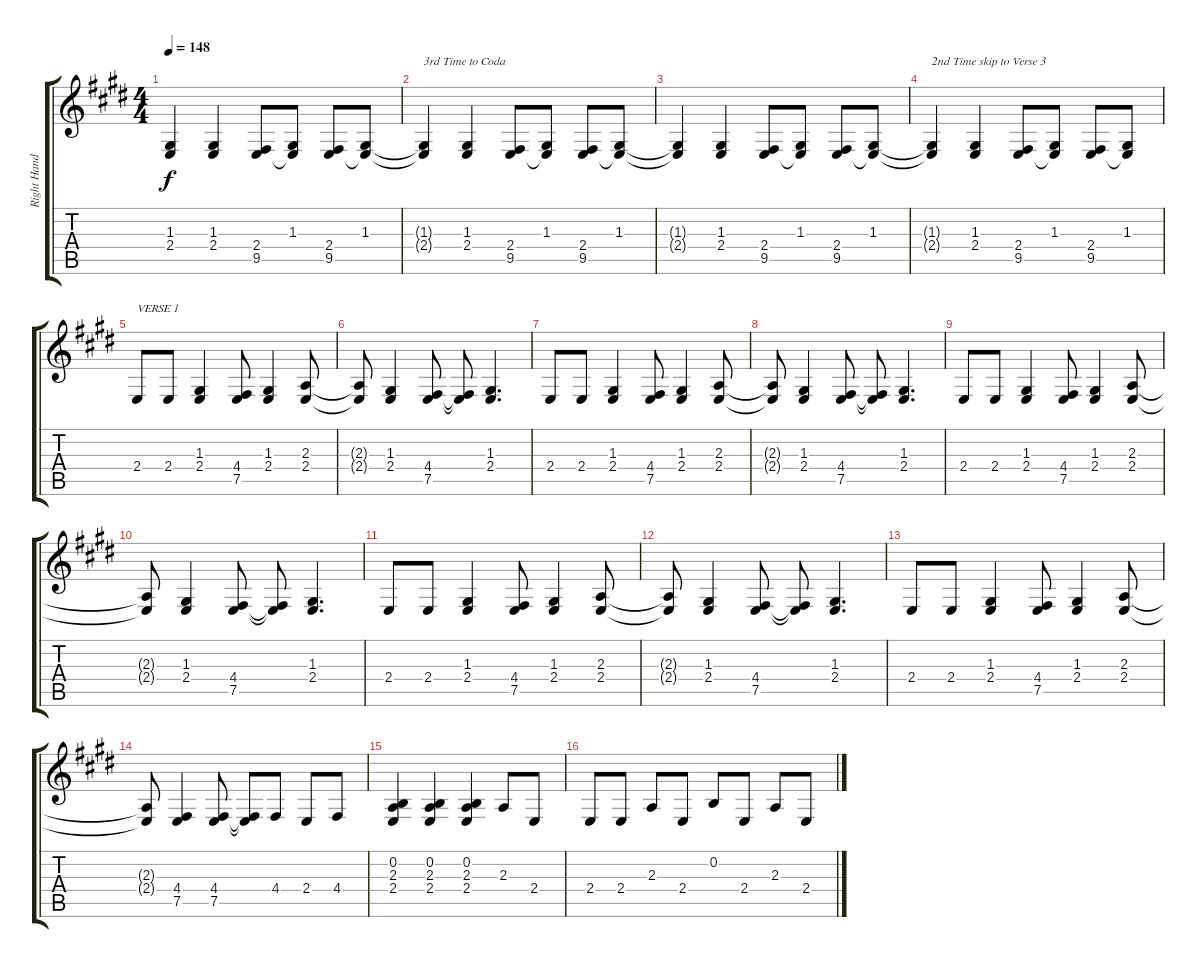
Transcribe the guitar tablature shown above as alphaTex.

\track ("Right Hand" "Right Hand") {instrument electricgrandpiano}
\staff {score tabs}
\tuning (E4 B3 G3 D3 A2 E2) {hide}
\ts (4 4)
\tempo 148
\clef g2
\ks e
(1.3 2.4).4{dy f} (1.3 2.4).4 (2.4 9.5).8 (1.3 2.4{t}).8 (2.4 9.5).8 (1.3 2.4{t}).8 |
(1.3{t} 2.4{t}).4{txt "3rd Time to Coda"} (1.3 2.4).4 (2.4 9.5).8 (1.3 2.4{t}).8 (2.4 9.5).8 (1.3 2.4{t}).8 |
(1.3{t} 2.4{t}).4 (1.3 2.4).4 (2.4 9.5).8 (1.3 2.4{t}).8 (2.4 9.5).8 (1.3 2.4{t}).8 |
(1.3{t} 2.4{t}).4{txt "2nd Time skip to Verse 3"} (1.3 2.4).4 (2.4 9.5).8 (1.3 2.4{t}).8 (2.4 9.5).8 (1.3 2.4{t}).8 |
2.4.8{txt "VERSE 1"} 2.4.8 (1.3 2.4).4 (4.4 7.5).8 (1.3 2.4).4 (2.3 2.4).8 |
(2.3{t} 2.4{t}).8 (1.3 2.4).4 (4.4 7.5).8 (4.4{t} 7.5{t}).8 (1.3 2.4).4{d} |
2.4.8 2.4.8 (1.3 2.4).4 (4.4 7.5).8 (1.3 2.4).4 (2.3 2.4).8 |
(2.3{t} 2.4{t}).8 (1.3 2.4).4 (4.4 7.5).8 (4.4{t} 7.5{t}).8 (1.3 2.4).4{d} |
2.4.8 2.4.8 (1.3 2.4).4 (4.4 7.5).8 (1.3 2.4).4 (2.3 2.4).8 |
(2.3{t} 2.4{t}).8 (1.3 2.4).4 (4.4 7.5).8 (4.4{t} 7.5{t}).8 (1.3 2.4).4{d} |
2.4.8 2.4.8 (1.3 2.4).4 (4.4 7.5).8 (1.3 2.4).4 (2.3 2.4).8 |
(2.3{t} 2.4{t}).8 (1.3 2.4).4 (4.4 7.5).8 (4.4{t} 7.5{t}).8 (1.3 2.4).4{d} |
2.4.8 2.4.8 (1.3 2.4).4 (4.4 7.5).8 (1.3 2.4).4 (2.3 2.4).8 |
(2.3{t} 2.4{t}).8 (4.4 7.5).4 (4.4 7.5).8 (4.4{t} 7.5{t}).8 4.4.8 2.4.8 4.4.8 |
(0.2 2.3 2.4).4 (0.2 2.3 2.4).4 (0.2 2.3 2.4).4 2.3.8 2.4.8 |
2.4.8 2.4.8 2.3.8 2.4.8 0.2.8 2.4.8 2.3.8 2.4.8
